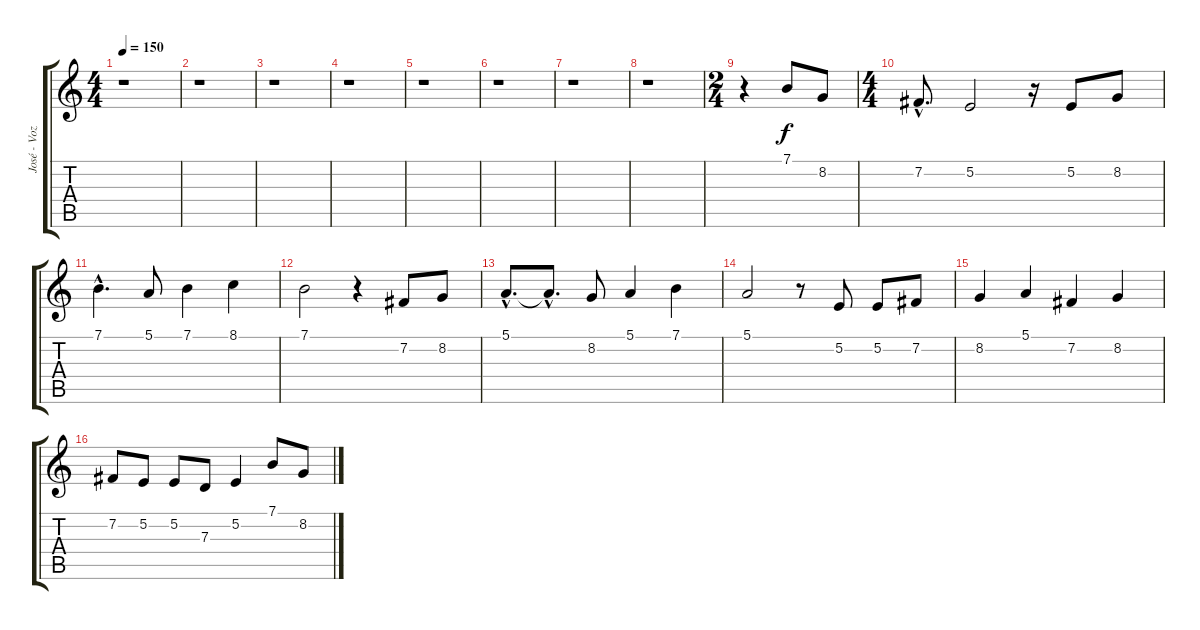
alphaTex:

\track ("José - Voz" "José - Voz") {instrument lead2sawtooth}
\staff {score tabs}
\tuning (E4 B3 G3 D3 A2 E2) {hide}
\ts (4 4)
\tempo 150
\clef g2
\ks c
r.1{dy f} |
r.1 |
r.1 |
r.1 |
r.1 |
r.1 |
r.1 |
r.1 |
\ts (2 4)
r.4 7.1.8 8.2.8 |
\ts (4 4)
7.2{hac}.8{d} 5.2.2 r.16 5.2.8 8.2.8 |
7.1{hac}.4{d} 5.1.8 7.1.4 8.1.4 |
7.1.2 r.4 7.2.8 8.2.8 |
5.1{hac}.8{d} 5.1{hac t}.8{d} 8.2.8 5.1.4 7.1.4 |
5.1.2 r.8 5.2.8 5.2.8 7.2.8 |
8.2.4 5.1.4 7.2.4 8.2.4 |
7.2.8 5.2.8 5.2.8 7.3.8 5.2.4 7.1.8 8.2.8
